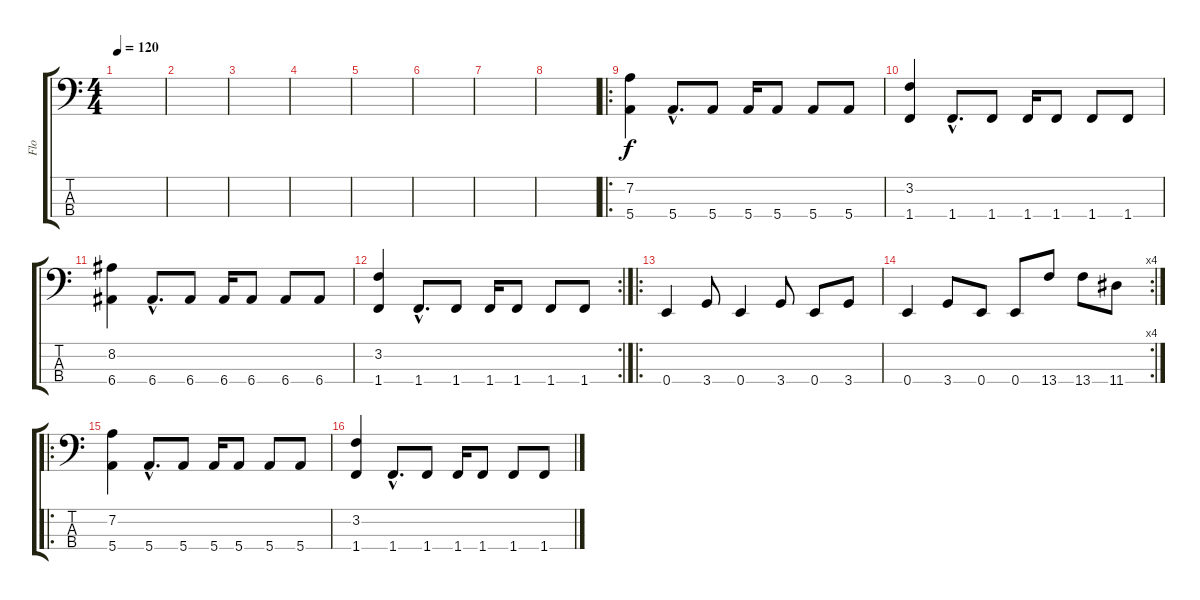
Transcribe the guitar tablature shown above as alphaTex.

\track ("Flo" "Flo") {instrument synthbass2}
\staff {score tabs}
\tuning (G2 D2 A1 E1) {hide}
\ts (4 4)
\tempo 120
\clef f4
\ks c
|
|
|
|
|
|
|
|
\ro
(7.2 5.4).4 5.4{hac}.8{d} 5.4.8 5.4.16 5.4.8 5.4.8 5.4.8 |
(3.2 1.4).4 1.4{hac}.8{d} 1.4.8 1.4.16 1.4.8 1.4.8 1.4.8 |
(8.2 6.4).4 6.4{hac}.8{d} 6.4.8 6.4.16 6.4.8 6.4.8 6.4.8 |
\rc 2
(3.2 1.4).4 1.4{hac}.8{d} 1.4.8 1.4.16 1.4.8 1.4.8 1.4.8 |
\ro
0.4.4{instrument slapbass1} 3.4.8 0.4.4 3.4.8 0.4.8 3.4.8 |
\rc 4
0.4.4 3.4.8 0.4.8 0.4.8 13.4.8 13.4.8 11.4.8 |
\ro
(7.2 5.4).4{instrument synthbass2} 5.4{hac}.8{d} 5.4.8 5.4.16 5.4.8 5.4.8 5.4.8 |
(3.2 1.4).4 1.4{hac}.8{d} 1.4.8 1.4.16 1.4.8 1.4.8 1.4.8
